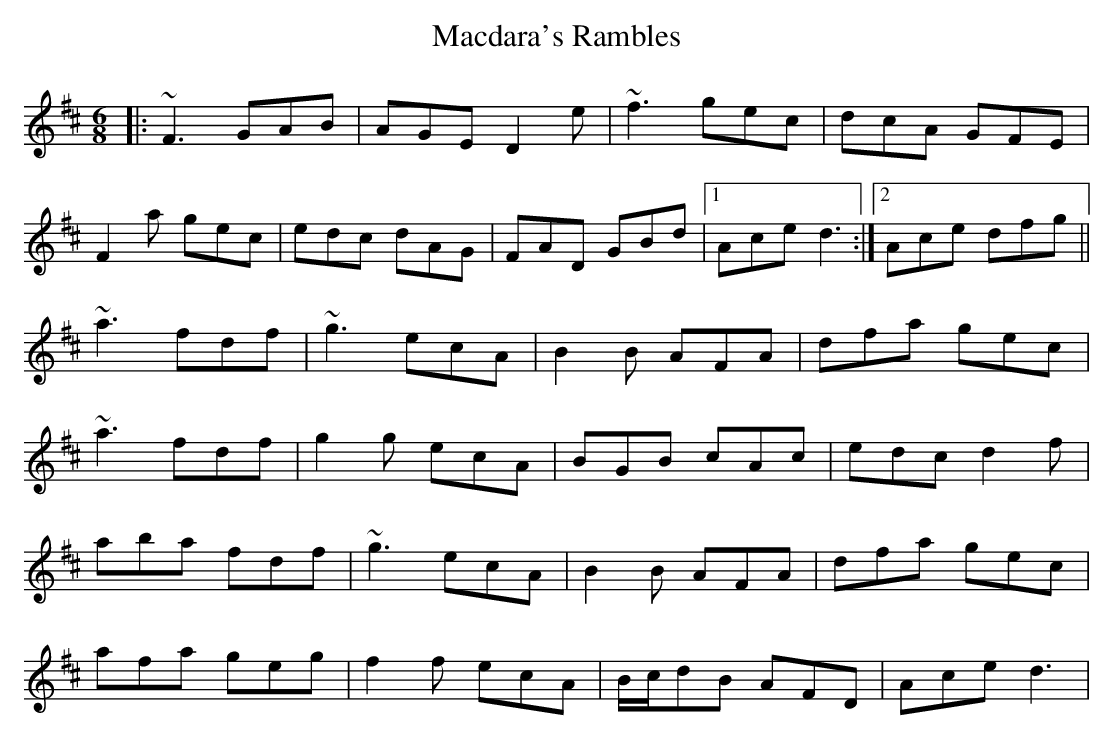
X:1
T: Macdara's Rambles
M: 6/8
L: 1/8
K: Dmaj
|:~F3GAB|AGE D2e|~f3gec|dcA GFE|
F2a gec|edc dAG|FAD GBd|1 Ace d3:|2 Ace dfg||
~a3fdf|~g3ecA|B2B AFA|dfa gec|
~a3fdf|g2g ecA|BGB cAc|edc d2f|
aba fdf|~g3ecA|B2B AFA|dfa gec|
afa geg|f2f ecA|B/c/dB AFD|Ace d3|
